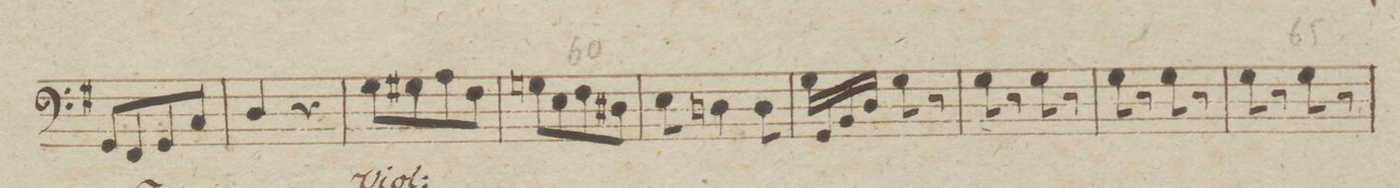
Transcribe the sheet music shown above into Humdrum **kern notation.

**kern
*I"Organo.
*clefF4
*k[f#]
*met(c)
*M2/4
8GG/L
8FF#/
8GG/
8C/J
=135
4D/
4r
=136
8G\L
8G#X\
8A\
8F#\J
=137
8Gn\L
8E\
8F#\
8D#X\J
=138
8E\
4Dn\
8D\
=139
16G\LL
16GG/
16BB/
16D/JJ
8G\
8r
=140
8G\
8r
8G\
8r
=141
8G\
8r
8G\
8r
=142
8G\
8r
8G\
8r
=143
*-
